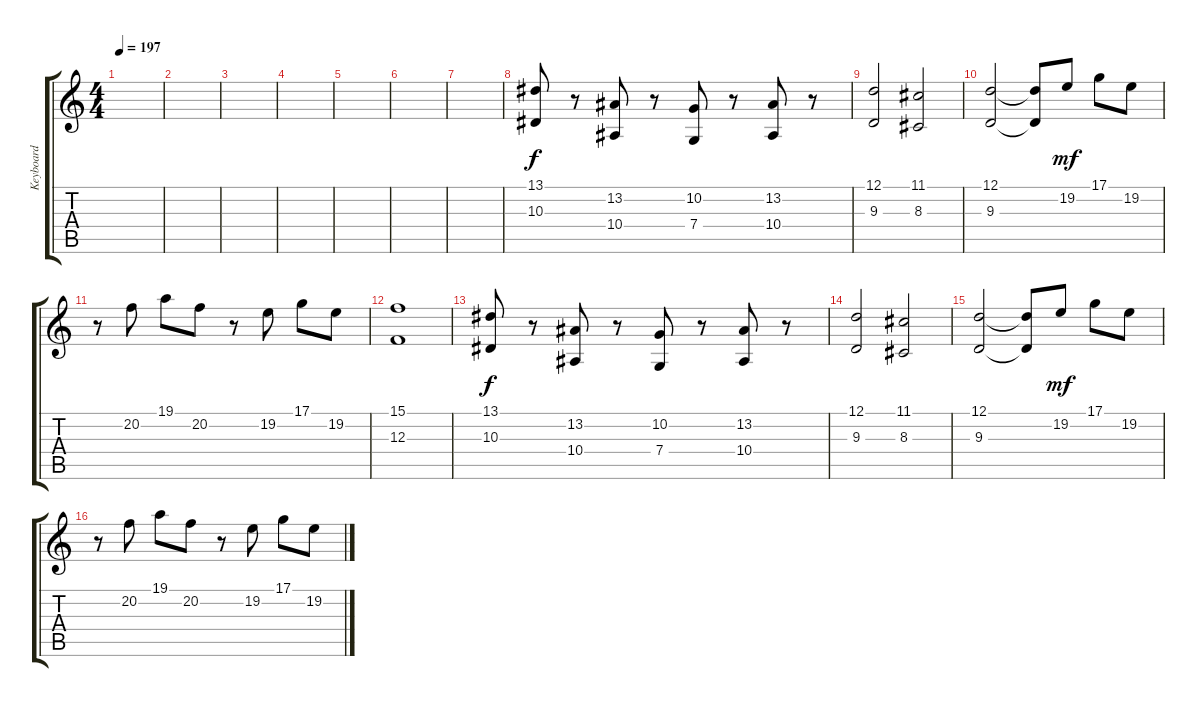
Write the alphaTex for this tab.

\track ("Keyboard" "Keyboard") {instrument stringensemble1}
\staff {score tabs}
\tuning (D4 A3 F3 C3 G2 D2) {hide}
\ts (4 4)
\tempo 197
\clef g2
\ks c
|
|
|
|
|
|
|
(13.1 10.3).8{dy f} r.8 (13.2 10.4).8 r.8 (10.2 7.4).8 r.8 (13.2 10.4).8 r.8 |
(12.1 9.3).2 (11.1 8.3).2 |
(12.1 9.3).2 (12.1{t} 9.3{t}).8 19.2.8{dy mf} 17.1.8 19.2.8 |
r.8 20.2.8 19.1.8 20.2.8 r.8 19.2.8 17.1.8 19.2.8 |
(15.1 12.3).1 |
(13.1 10.3).8{dy f} r.8 (13.2 10.4).8 r.8 (10.2 7.4).8 r.8 (13.2 10.4).8 r.8 |
(12.1 9.3).2 (11.1 8.3).2 |
(12.1 9.3).2 (12.1{t} 9.3{t}).8 19.2.8{dy mf} 17.1.8 19.2.8 |
r.8 20.2.8 19.1.8 20.2.8 r.8 19.2.8 17.1.8 19.2.8
